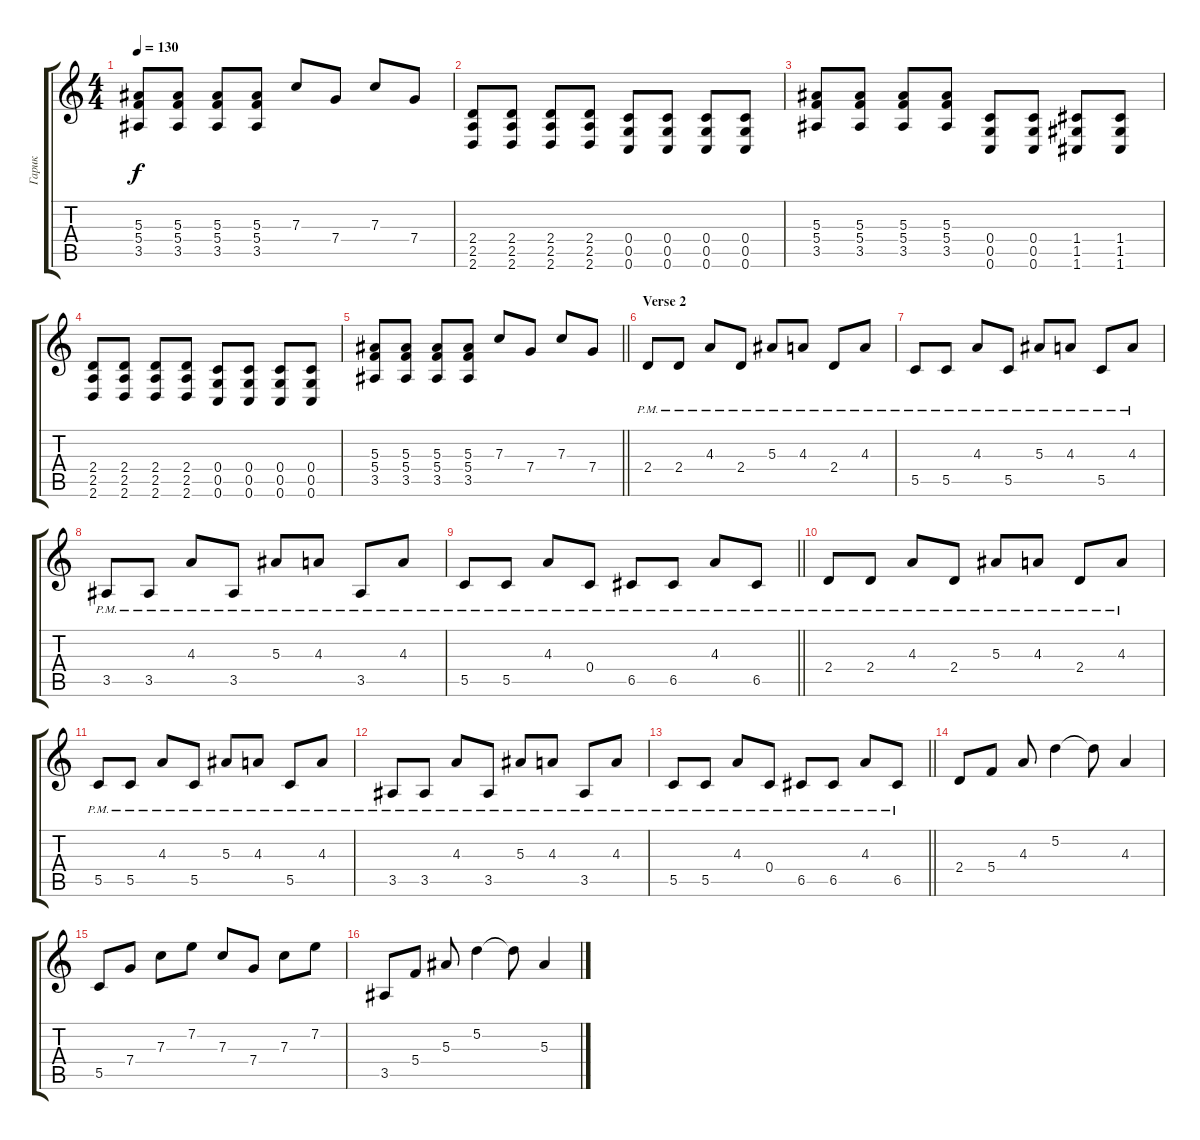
\track ("Гарик" "Гарик") {instrument distortionguitar}
\staff {score tabs}
\tuning (D4 A3 F3 C3 G2 C2) {hide}
\ts (4 4)
\tempo 130
\clef g2
\ks c
(5.3 5.4 3.5).8{dy f} (5.3 5.4 3.5).8 (5.3 5.4 3.5).8 (5.3 5.4 3.5).8 7.3.8 7.4.8 7.3.8 7.4.8 |
(2.4 2.5 2.6).8 (2.4 2.5 2.6).8 (2.4 2.5 2.6).8 (2.4 2.5 2.6).8 (0.4 0.5 0.6).8 (0.4 0.5 0.6).8 (0.4 0.5 0.6).8 (0.4 0.5 0.6).8 |
(5.3 5.4 3.5).8 (5.3 5.4 3.5).8 (5.3 5.4 3.5).8 (5.3 5.4 3.5).8 (0.4 0.5 0.6).8 (0.4 0.5 0.6).8 (1.4 1.5 1.6).8 (1.4 1.5 1.6).8 |
(2.4 2.5 2.6).8 (2.4 2.5 2.6).8 (2.4 2.5 2.6).8 (2.4 2.5 2.6).8 (0.4 0.5 0.6).8 (0.4 0.5 0.6).8 (0.4 0.5 0.6).8 (0.4 0.5 0.6).8 |
\barLineRight lightlight
(5.3 5.4 3.5).8 (5.3 5.4 3.5).8 (5.3 5.4 3.5).8 (5.3 5.4 3.5).8 7.3.8 7.4.8 7.3.8 7.4.8 |
\section ("" "Verse 2")
2.4{pm}.8 2.4{pm}.8 4.3{pm}.8 2.4{pm}.8 5.3{pm}.8 4.3{pm}.8 2.4{pm}.8 4.3{pm}.8 |
5.5{pm}.8 5.5{pm}.8 4.3{pm}.8 5.5{pm}.8 5.3{pm}.8 4.3{pm}.8 5.5{pm}.8 4.3{pm}.8 |
3.5{pm}.8 3.5{pm}.8 4.3{pm}.8 3.5{pm}.8 5.3{pm}.8 4.3{pm}.8 3.5{pm}.8 4.3{pm}.8 |
\barLineRight lightlight
5.5{pm}.8 5.5{pm}.8 4.3{pm}.8 0.4{pm}.8 6.5{pm}.8 6.5{pm}.8 4.3{pm}.8 6.5{pm}.8 |
2.4{pm}.8 2.4{pm}.8 4.3{pm}.8 2.4{pm}.8 5.3{pm}.8 4.3{pm}.8 2.4{pm}.8 4.3{pm}.8 |
5.5{pm}.8 5.5{pm}.8 4.3{pm}.8 5.5{pm}.8 5.3{pm}.8 4.3{pm}.8 5.5{pm}.8 4.3{pm}.8 |
3.5{pm}.8 3.5{pm}.8 4.3{pm}.8 3.5{pm}.8 5.3{pm}.8 4.3{pm}.8 3.5{pm}.8 4.3{pm}.8 |
\barLineRight lightlight
5.5{pm}.8 5.5{pm}.8 4.3{pm}.8 0.4{pm}.8 6.5{pm}.8 6.5{pm}.8 4.3{pm}.8 6.5{pm}.8 |
2.4.8{instrument distortionguitar} 5.4.8 4.3.8 5.2.4 5.2{t}.8 4.3.4 |
5.5.8 7.4.8 7.3.8 7.2.8 7.3.8 7.4.8 7.3.8 7.2.8 |
3.5.8 5.4.8 5.3.8 5.2.4 5.2{t}.8 5.3.4
